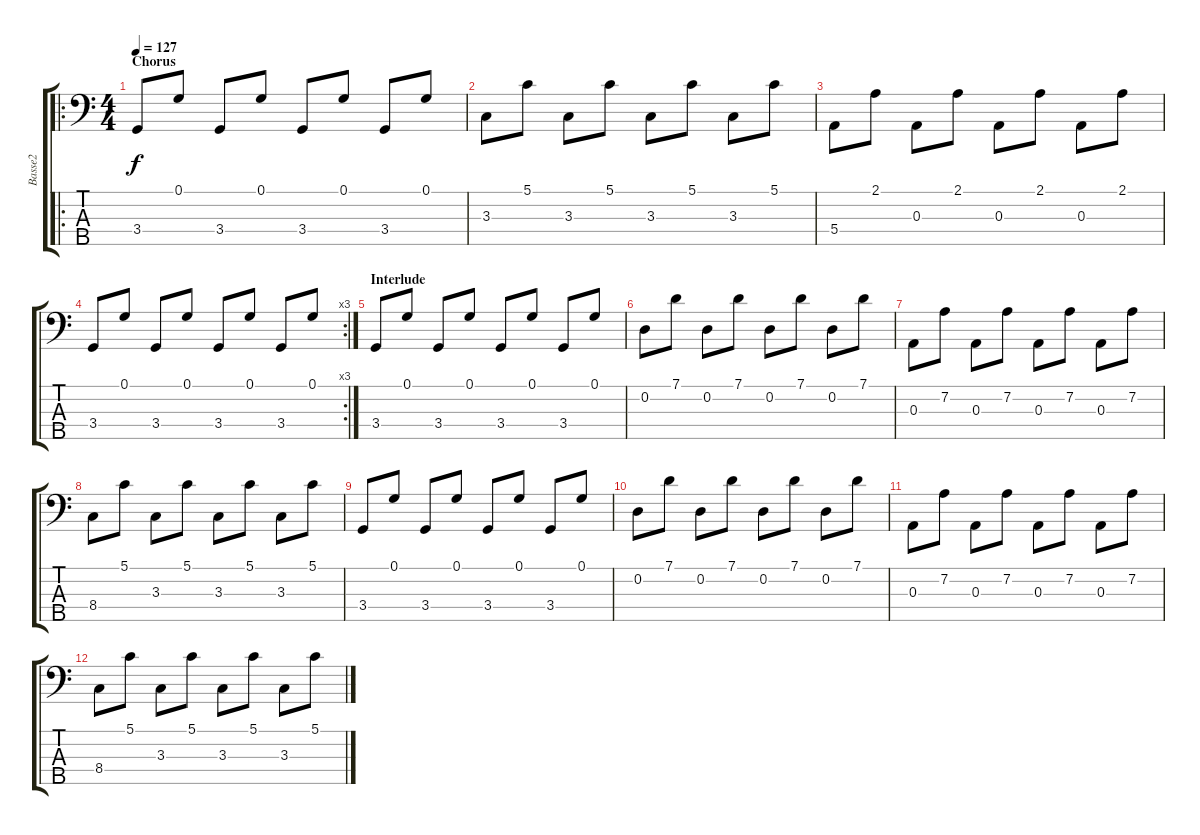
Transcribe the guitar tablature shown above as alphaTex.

\track ("Basse2" "Basse2") {instrument electricbassfinger}
\staff {score tabs}
\tuning (G2 D2 A1 E1 B0) {hide}
\ro
\ts (4 4)
\section ("" "Chorus")
\tempo 127
\clef f4
\ks c
3.4.8{dy f} 0.1.8 3.4.8 0.1.8 3.4.8 0.1.8 3.4.8 0.1.8 |
3.3.8 5.1.8 3.3.8 5.1.8 3.3.8 5.1.8 3.3.8 5.1.8 |
5.4.8 2.1.8 0.3.8 2.1.8 0.3.8 2.1.8 0.3.8 2.1.8 |
\rc 3
3.4.8 0.1.8 3.4.8 0.1.8 3.4.8 0.1.8 3.4.8 0.1.8 |
\section ("" "Interlude")
3.4.8{instrument electricbassfinger} 0.1.8 3.4.8 0.1.8 3.4.8 0.1.8 3.4.8 0.1.8 |
0.2.8 7.1.8 0.2.8 7.1.8 0.2.8 7.1.8 0.2.8 7.1.8 |
0.3.8 7.2.8 0.3.8 7.2.8 0.3.8 7.2.8 0.3.8 7.2.8 |
8.4.8 5.1.8 3.3.8 5.1.8 3.3.8 5.1.8 3.3.8 5.1.8 |
3.4.8{volume 10 instrument electricbassfinger} 0.1.8 3.4.8 0.1.8 3.4.8 0.1.8 3.4.8 0.1.8 |
0.2.8{volume 7} 7.1.8 0.2.8 7.1.8 0.2.8 7.1.8 0.2.8 7.1.8 |
0.3.8{volume 4} 7.2.8 0.3.8 7.2.8 0.3.8 7.2.8 0.3.8 7.2.8 |
8.4.8 5.1.8 3.3.8 5.1.8 3.3.8 5.1.8 3.3.8 5.1.8
